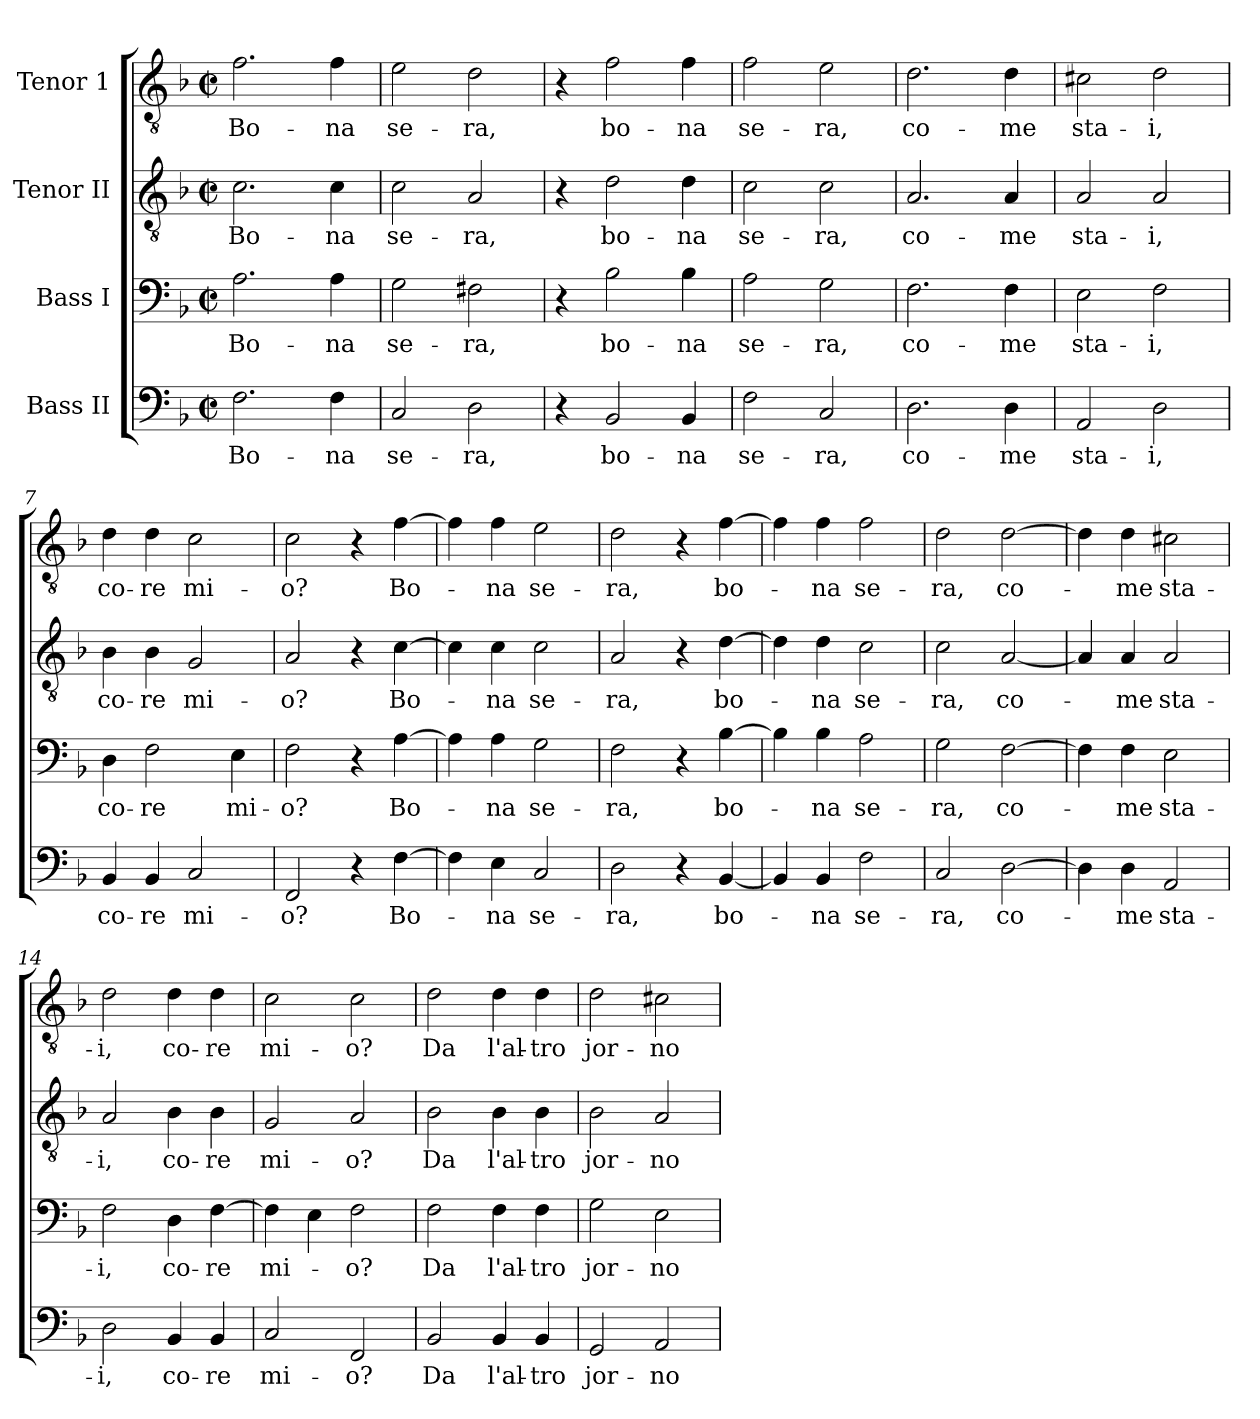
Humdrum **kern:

**kern	**text	**kern	**text	**kern	**text	**kern	**text
*part4	*part4	*part3	*part3	*part2	*part2	*part1	*part1
*staff4	*staff4	*staff3	*staff3	*staff2	*staff2	*staff1	*staff1
*I"Bass II	*	*I"Bass I	*	*I"Tenor II	*	*I"Tenor 1	*
*clefF4	*	*clefF4	*	*clefGv2	*	*clefGv2	*
*k[b-]	*	*k[b-]	*	*k[b-]	*	*k[b-]	*
*F:	*	*F:	*	*F:	*	*F:	*
*M2/2	*	*M2/2	*	*M2/2	*	*M2/2	*
*met(c|)	*	*met(c|)	*	*met(c|)	*	*met(c|)	*
=1	=1	=1	=1	=1	=1	=1	=1
!	!LO:LY:b	!	!LO:LY:b	!	!LO:LY:b	!	!LO:LY:b
2.F\	Bo-	2.A\	Bo-	2.c\	Bo-	2.f\	Bo-
!	!LO:LY:b	!	!LO:LY:b	!	!LO:LY:b	!	!LO:LY:b
4F\	-na	4A\	-na	4c\	-na	4f\	-na
=2	=2	=2	=2	=2	=2	=2	=2
!	!LO:LY:b	!	!LO:LY:b	!	!LO:LY:b	!	!LO:LY:b
2C/	se-	2G\	se-	2c\	se-	2e\	se-
!	!LO:LY:b	!	!LO:LY:b	!	!LO:LY:b	!	!LO:LY:b
2D\	-ra,	2F#X\	-ra,	2A/	-ra,	2d\	-ra,
=3	=3	=3	=3	=3	=3	=3	=3
4r	.	4r	.	4r	.	4r	.
!	!LO:LY:b	!	!LO:LY:b	!	!LO:LY:b	!	!LO:LY:b
2BB-/	bo-	2B-\	bo-	2d\	bo-	2f\	bo-
!	!LO:LY:b	!	!LO:LY:b	!	!LO:LY:b	!	!LO:LY:b
4BB-/	-na	4B-\	-na	4d\	-na	4f\	-na
=4	=4	=4	=4	=4	=4	=4	=4
!	!LO:LY:b	!	!LO:LY:b	!	!LO:LY:b	!	!LO:LY:b
2F\	se-	2A\	se-	2c\	se-	2f\	se-
!	!LO:LY:b	!	!LO:LY:b	!	!LO:LY:b	!	!LO:LY:b
2C/	-ra,	2G\	-ra,	2c\	-ra,	2e\	-ra,
=5	=5	=5	=5	=5	=5	=5	=5
!	!LO:LY:b	!	!LO:LY:b	!	!LO:LY:b	!	!LO:LY:b
2.D\	co-	2.F\	co-	2.A/	co-	2.d\	co-
!	!LO:LY:b	!	!LO:LY:b	!	!LO:LY:b	!	!LO:LY:b
4D\	-me	4F\	-me	4A/	-me	4d\	-me
=6	=6	=6	=6	=6	=6	=6	=6
!	!LO:LY:b	!	!LO:LY:b	!	!LO:LY:b	!	!LO:LY:b
2AA/	sta-	2E\	sta-	2A/	sta-	2c#X\	sta-
!	!LO:LY:b	!	!LO:LY:b	!	!LO:LY:b	!	!LO:LY:b
2D\	-i,	2F\	-i,	2A/	-i,	2d\	-i,
!!LO:LB:g=z
=7	=7	=7	=7	=7	=7	=7	=7
!	!LO:LY:b	!	!LO:LY:b	!	!LO:LY:b	!	!LO:LY:b
4BB-/	co-	4D\	co-	4B-\	co-	4d\	co-
!	!LO:LY:b	!	!LO:LY:b	!	!LO:LY:b	!	!LO:LY:b
4BB-/	-re	2F\	-re	4B-\	-re	4d\	-re
!	!LO:LY:b	!	!	!	!LO:LY:b	!	!LO:LY:b
2C/	mi-	.	.	2G/	mi-	2c\	mi-
!	!	!	!LO:LY:b	!	!	!	!
.	.	4E\	mi-	.	.	.	.
=8	=8	=8	=8	=8	=8	=8	=8
!	!LO:LY:b	!	!LO:LY:b	!	!LO:LY:b	!	!LO:LY:b
2FF/	o?	2F\	o?	2A/	o?	2c\	-o?
4r	.	4r	.	4r	.	4r	.
!	!LO:LY:b	!	!LO:LY:b	!	!LO:LY:b	!	!LO:LY:b
[4F\	Bo-	[4A\	Bo-	[4c\	Bo-	[4f\	Bo-
=9	=9	=9	=9	=9	=9	=9	=9
4F\]	.	4A\]	.	4c\]	.	4f\]	.
!	!LO:LY:b	!	!LO:LY:b	!	!LO:LY:b	!	!LO:LY:b
4E\	-na	4A\	-na	4c\	-na	4f\	-na
!	!LO:LY:b	!	!LO:LY:b	!	!LO:LY:b	!	!LO:LY:b
2C/	se-	2G\	se-	2c\	se-	2e\	se-
=10	=10	=10	=10	=10	=10	=10	=10
!	!LO:LY:b	!	!LO:LY:b	!	!LO:LY:b	!	!LO:LY:b
2D\	-ra,	2F\	-ra,	2A/	-ra,	2d\	-ra,
4r	.	4r	.	4r	.	4r	.
!	!LO:LY:b	!	!LO:LY:b	!	!LO:LY:b	!	!LO:LY:b
[4BB-/	bo-	[4B-\	bo-	[4d\	bo-	[4f\	bo-
=11	=11	=11	=11	=11	=11	=11	=11
4BB-/]	.	4B-\]	.	4d\]	.	4f\]	.
!	!LO:LY:b	!	!LO:LY:b	!	!LO:LY:b	!	!LO:LY:b
4BB-/	-na	4B-\	-na	4d\	-na	4f\	-na
!	!LO:LY:b	!	!LO:LY:b	!	!LO:LY:b	!	!LO:LY:b
2F\	se-	2A\	se-	2c\	se-	2f\	se-
=12	=12	=12	=12	=12	=12	=12	=12
!	!LO:LY:b	!	!LO:LY:b	!	!LO:LY:b	!	!LO:LY:b
2C/	-ra,	2G\	-ra,	2c\	-ra,	2d\	-ra,
!	!LO:LY:b	!	!LO:LY:b	!	!LO:LY:b	!	!LO:LY:b
[2D\	co-	[2F\	co-	[2A/	co-	[2d\	co-
!!LO:PB:g=z
=13	=13	=13	=13	=13	=13	=13	=13
4D\]	.	4F\]	.	4A/]	.	4d\]	.
!	!LO:LY:b	!	!LO:LY:b	!	!LO:LY:b	!	!LO:LY:b
4D\	-me	4F\	-me	4A/	-me	4d\	-me
!	!LO:LY:b	!	!LO:LY:b	!	!LO:LY:b	!	!LO:LY:b
2AA/	sta-	2E\	sta-	2A/	sta-	2c#X\	sta-
=14	=14	=14	=14	=14	=14	=14	=14
!	!LO:LY:b	!	!LO:LY:b	!	!LO:LY:b	!	!LO:LY:b
2D\	-i,	2F\	-i,	2A/	-i,	2d\	-i,
!	!LO:LY:b	!	!LO:LY:b	!	!LO:LY:b	!	!LO:LY:b
4BB-/	co-	4D\	co-	4B-\	co-	4d\	co-
!	!LO:LY:b	!	!LO:LY:b	!	!LO:LY:b	!	!LO:LY:b
4BB-/	-re	[4F\	-re	4B-\	-re	4d\	-re
=15	=15	=15	=15	=15	=15	=15	=15
!	!LO:LY:b	!	!LO:LY:b	!	!LO:LY:b	!	!LO:LY:b
2C/	mi-	4F\]	mi-	2G/	mi-	2c\	mi-
.	.	4E\	.	.	.	.	.
!	!LO:LY:b	!	!LO:LY:b	!	!LO:LY:b	!	!LO:LY:b
2FF/	-o?	2F\	-o?	2A/	-o?	2c\	-o?
=16	=16	=16	=16	=16	=16	=16	=16
!	!LO:LY:b	!	!LO:LY:b	!	!LO:LY:b	!	!LO:LY:b
2BB-/	Da	2F\	Da	2B-\	Da	2d\	Da
!	!LO:LY:b	!	!LO:LY:b	!	!LO:LY:b	!	!LO:LY:b
4BB-/	l'al-	4F\	l'al-	4B-\	l'al-	4d\	l'al-
!	!LO:LY:b	!	!LO:LY:b	!	!LO:LY:b	!	!LO:LY:b
4BB-/	-tro	4F\	-tro	4B-\	-tro	4d\	-tro
=17	=17	=17	=17	=17	=17	=17	=17
!	!LO:LY:b	!	!LO:LY:b	!	!LO:LY:b	!	!LO:LY:b
2GG/	jor-	2G\	jor-	2B-\	jor-	2d\	jor-
!	!LO:LY:b	!	!LO:LY:b	!	!LO:LY:b	!	!LO:LY:b
2AA/	-no	2E\	-no	2A/	-no	2c#X\	-no
=	=	=	=	=	=	=	=
*-	*-	*-	*-	*-	*-	*-	*-
